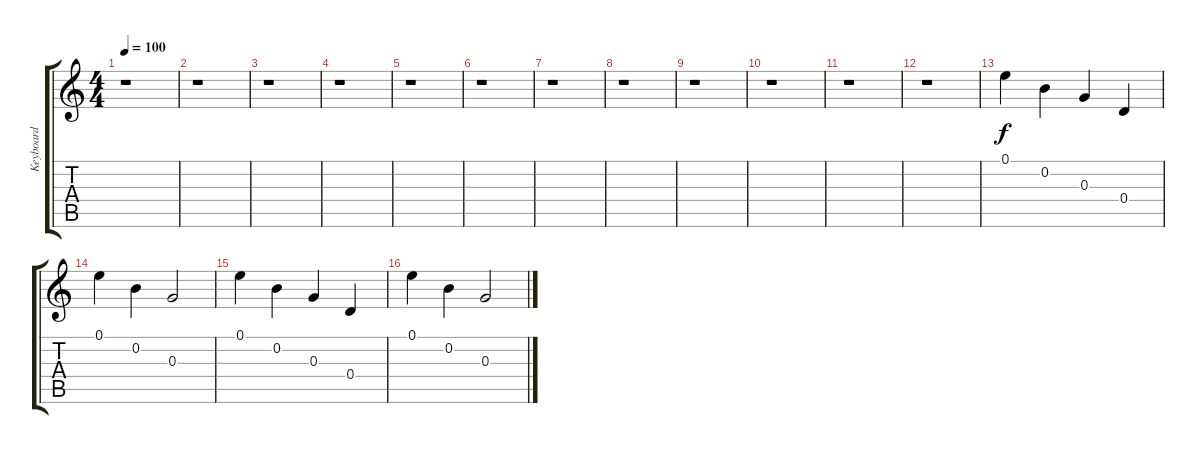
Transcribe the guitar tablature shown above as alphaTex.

\track ("Keyboard" "Keyboard") {instrument acousticguitarsteel}
\staff {score tabs}
\tuning (E4 B3 G3 D3 A2 E2) {hide}
\ts (4 4)
\tempo 100
\clef g2
\ks c
r.1{dy f} |
r.1 |
r.1 |
r.1 |
r.1 |
r.1 |
r.1 |
r.1 |
r.1 |
r.1 |
r.1 |
r.1 |
0.1.4 0.2.4 0.3.4 0.4.4 |
0.1.4 0.2.4 0.3.2 |
0.1.4 0.2.4 0.3.4 0.4.4 |
0.1.4 0.2.4 0.3.2
